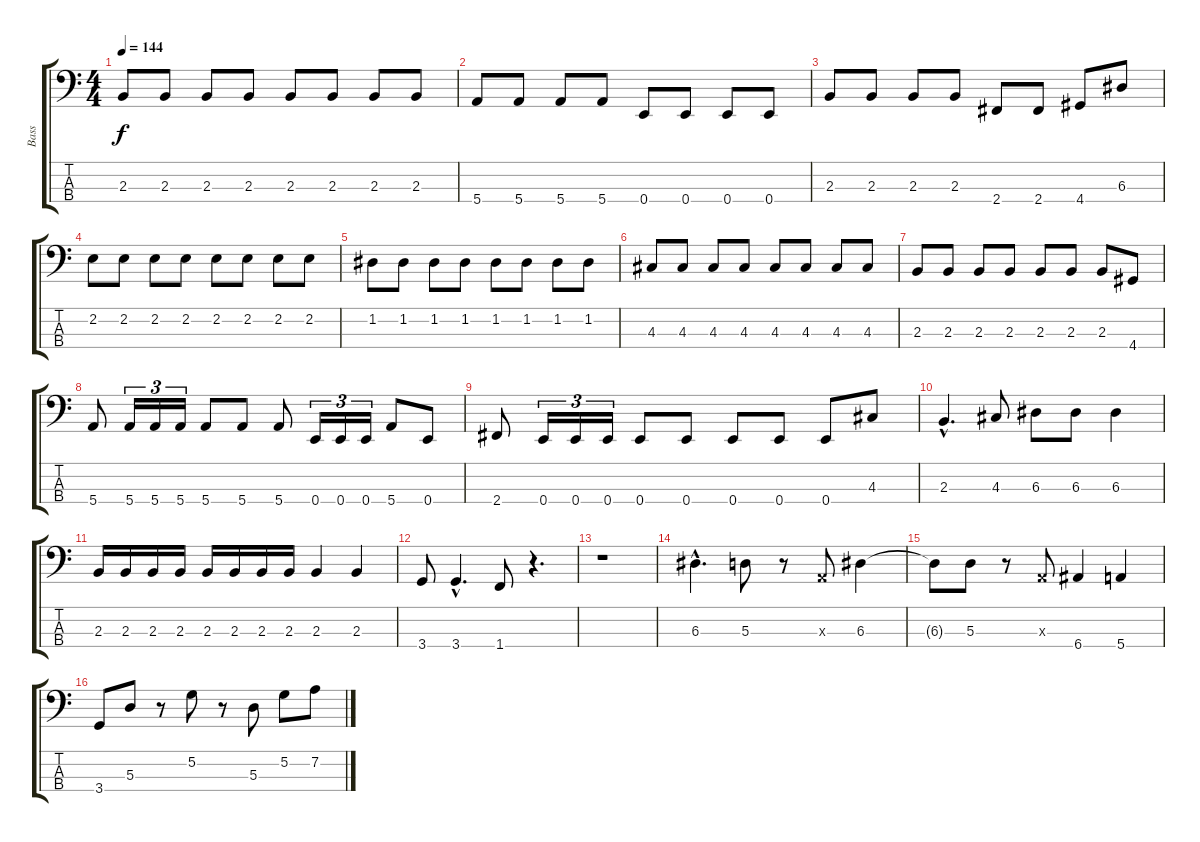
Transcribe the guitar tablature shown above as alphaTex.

\track ("Bass" "Bass") {instrument electricbassfinger}
\staff {score tabs}
\tuning (G2 D2 A1 E1) {hide}
\ts (4 4)
\tempo 144
\clef f4
\ks c
2.3.8{dy f} 2.3.8 2.3.8 2.3.8 2.3.8 2.3.8 2.3.8 2.3.8 |
5.4.8 5.4.8 5.4.8 5.4.8 0.4.8 0.4.8 0.4.8 0.4.8 |
2.3.8 2.3.8 2.3.8 2.3.8 2.4.8 2.4.8 4.4.8 6.3.8 |
2.2.8 2.2.8 2.2.8 2.2.8 2.2.8 2.2.8 2.2.8 2.2.8 |
1.2.8 1.2.8 1.2.8 1.2.8 1.2.8 1.2.8 1.2.8 1.2.8 |
4.3.8 4.3.8 4.3.8 4.3.8 4.3.8 4.3.8 4.3.8 4.3.8 |
2.3.8 2.3.8 2.3.8 2.3.8 2.3.8 2.3.8 2.3.8 4.4.8 |
5.4.8 5.4.16{tu (3 2)} 5.4.16{tu (3 2)} 5.4.16{tu (3 2)} 5.4.8 5.4.8 5.4.8 0.4.16{tu (3 2)} 0.4.16{tu (3 2)} 0.4.16{tu (3 2)} 5.4.8 0.4.8 |
2.4.8 0.4.16{tu (3 2)} 0.4.16{tu (3 2)} 0.4.16{tu (3 2)} 0.4.8 0.4.8 0.4.8 0.4.8 0.4.8 4.3.8 |
2.3{hac}.4{d} 4.3.8 6.3.8 6.3.8 6.3.4 |
2.3.16 2.3.16 2.3.16 2.3.16 2.3.16 2.3.16 2.3.16 2.3.16 2.3.4 2.3.4 |
3.4.8 3.4{hac}.4{d} 1.4.8 r.4{d} |
r.1 |
6.3{hac}.4{d} 5.3.8 r.8 0.3{x}.8 6.3.4 |
6.3{t}.8 5.3.8 r.8 0.3{x}.8 6.4.4 5.4.4 |
3.4.8 5.3.8 r.8 5.2.8 r.8 5.3.8 5.2.8 7.2.8
